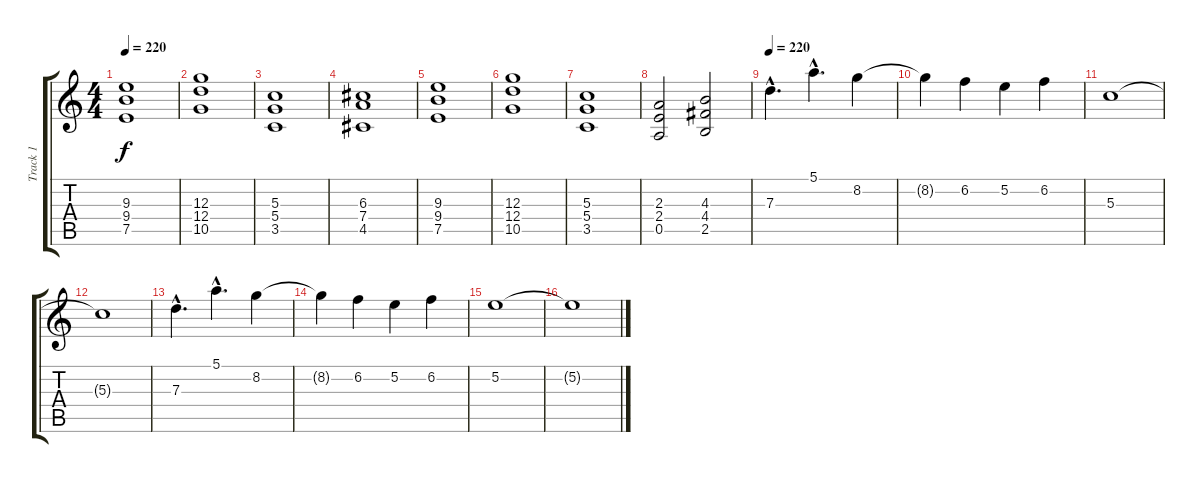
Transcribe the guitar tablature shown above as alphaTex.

\track ("Track 1" "Track 1") {instrument overdrivenguitar}
\staff {score tabs}
\tuning (E4 B3 G3 D3 A2 E2) {hide}
\ts (4 4)
\tempo 220
\clef g2
\ks c
(9.3 9.4 7.5).1{dy f} |
(12.3 12.4 10.5).1 |
(5.3 5.4 3.5).1 |
(6.3 7.4 4.5).1 |
(9.3 9.4 7.5).1 |
(12.3 12.4 10.5).1 |
(5.3 5.4 3.5).1 |
(2.3 2.4 0.5).2 (4.3 4.4 2.5).2 |
\tempo 220
7.3{hac}.4{d} 5.1{hac}.4{d} 8.2.4 |
8.2{t}.4 6.2.4 5.2.4 6.2.4 |
5.3.1 |
5.3{t}.1 |
7.3{hac}.4{d} 5.1{hac}.4{d} 8.2.4 |
8.2{t}.4 6.2.4 5.2.4 6.2.4 |
5.2.1 |
5.2{t}.1
